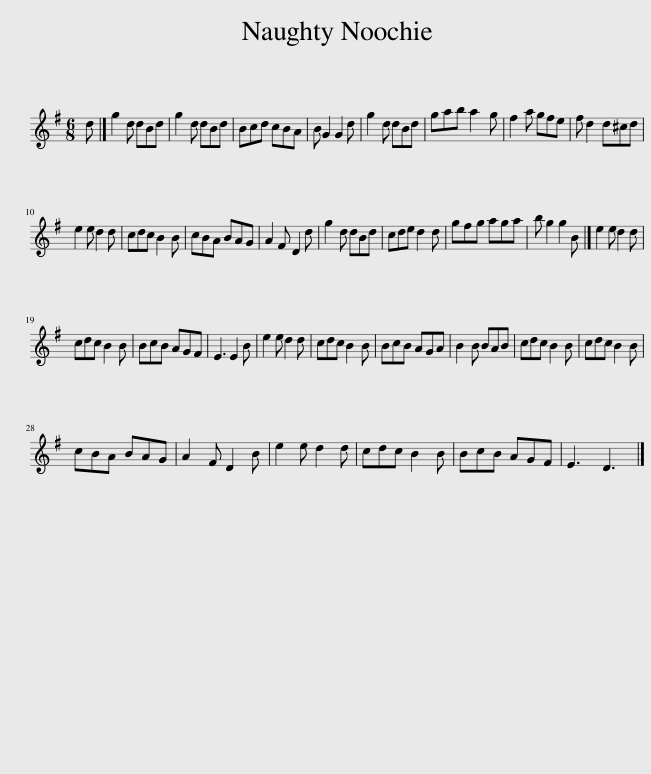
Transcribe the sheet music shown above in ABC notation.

X:1
L:1/8
M:6/8
I:linebreak $
K:G
V:1 treble
V:1
 d |] g2 d dBd | g2 d dBd | Bcd cBA | B G2 G2 d | %5
 g2 d dBd | gab a2 g | f2 a gfe | f d2 d^cd |$ e2 e d2 d | %10
 cdc B2 B | cBA BAG | A2 F D2 d | g2 d dBd | cde d2 d | %15
 gfg aga | b g2 g2 B |] e2 e d2 d |$ cdc B2 B | BcB AGF | %20
 E3 E2 B | e2 e d2 d | cdc B2 B | BcB AGA | B2 B BAB | %25
 cdc B2 B | cdc B2 B |$ cBA BAG | A2 F D2 B | e2 e d2 d | %30
 cdc B2 B | BcB AGF | E3 D3 |] %33
